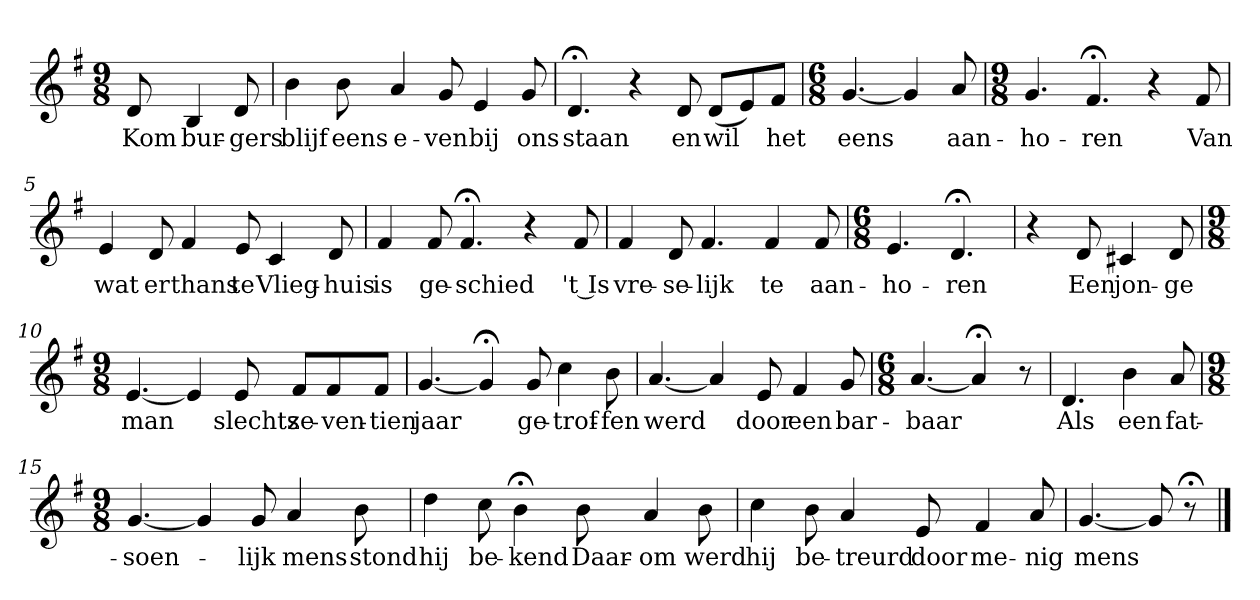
**kern	**text
*part1	*part1
*staff1	*staff1
*k[f#]	*
*G:	*
*M9/8	*
*MM120	*
=	=
8d	Kom
4B	bur-
8d	-gers
=1	=1
4b	blijf
8b	eens
4a	e-
8g	-ven
4e	bij
8g	ons
=2	=2
4.d;<	staan
4r	.
8d	en
(8dL	wil
8e)	.
8f#J	het
=3	=3
*M6/8	*
[4.g	eens
4g]	.
8a	aan-
=4	=4
*M9/8	*
4.g	-ho-
4.f#;<	-ren
4r	.
8f#	Van
=5	=5
4e	wat
8d	er
4f#	thans
8e	te
4c	Vlieg-
8d	-huis
=6	=6
4f#	is
8f#	ge-
4.f#;<	-schied
4r	.
8f#	't Is
=7	=7
4f#	vre-
8d	-se-
4.f#	-lijk
4f#	te
8f#	aan-
=8	=8
*M6/8	*
4.e	-ho-
4.d;<	-ren
=9	=9
4r	.
8d	Een
4c#X	jon-
8d	-ge
=10	=10
*M9/8	*
[4.e	man
4e]	.
8e	slechts
8f#L	ze-
8f#	-ven-
8f#J	-tien
=11	=11
[4.g	jaar
4g;<]	.
8g	ge-
4cc	-trof-
8b	-fen
=12	=12
[4.a	werd
4a]	.
8e	door
4f#	een
8g	bar-
=13	=13
*M6/8	*
[4.a	-baar
4a;<]	.
8r	.
=14	=14
4.d	Als
4b	een
8a	fat-
=15	=15
*M9/8	*
[4.g	-soen-
4g]	.
8g	-lijk
4a	mens
8b	stond
=16	=16
4dd	hij
8cc	be-
4b;<	-kend
8b	Daar-
4a	-om
8b	werd
=17	=17
4cc	hij
8b	be-
4a	-treurd
8e	door
4f#	me-
8a	-nig
=18	=18
[4.g	mens
8g]	.
8r;<	.
==	==
*-	*-
